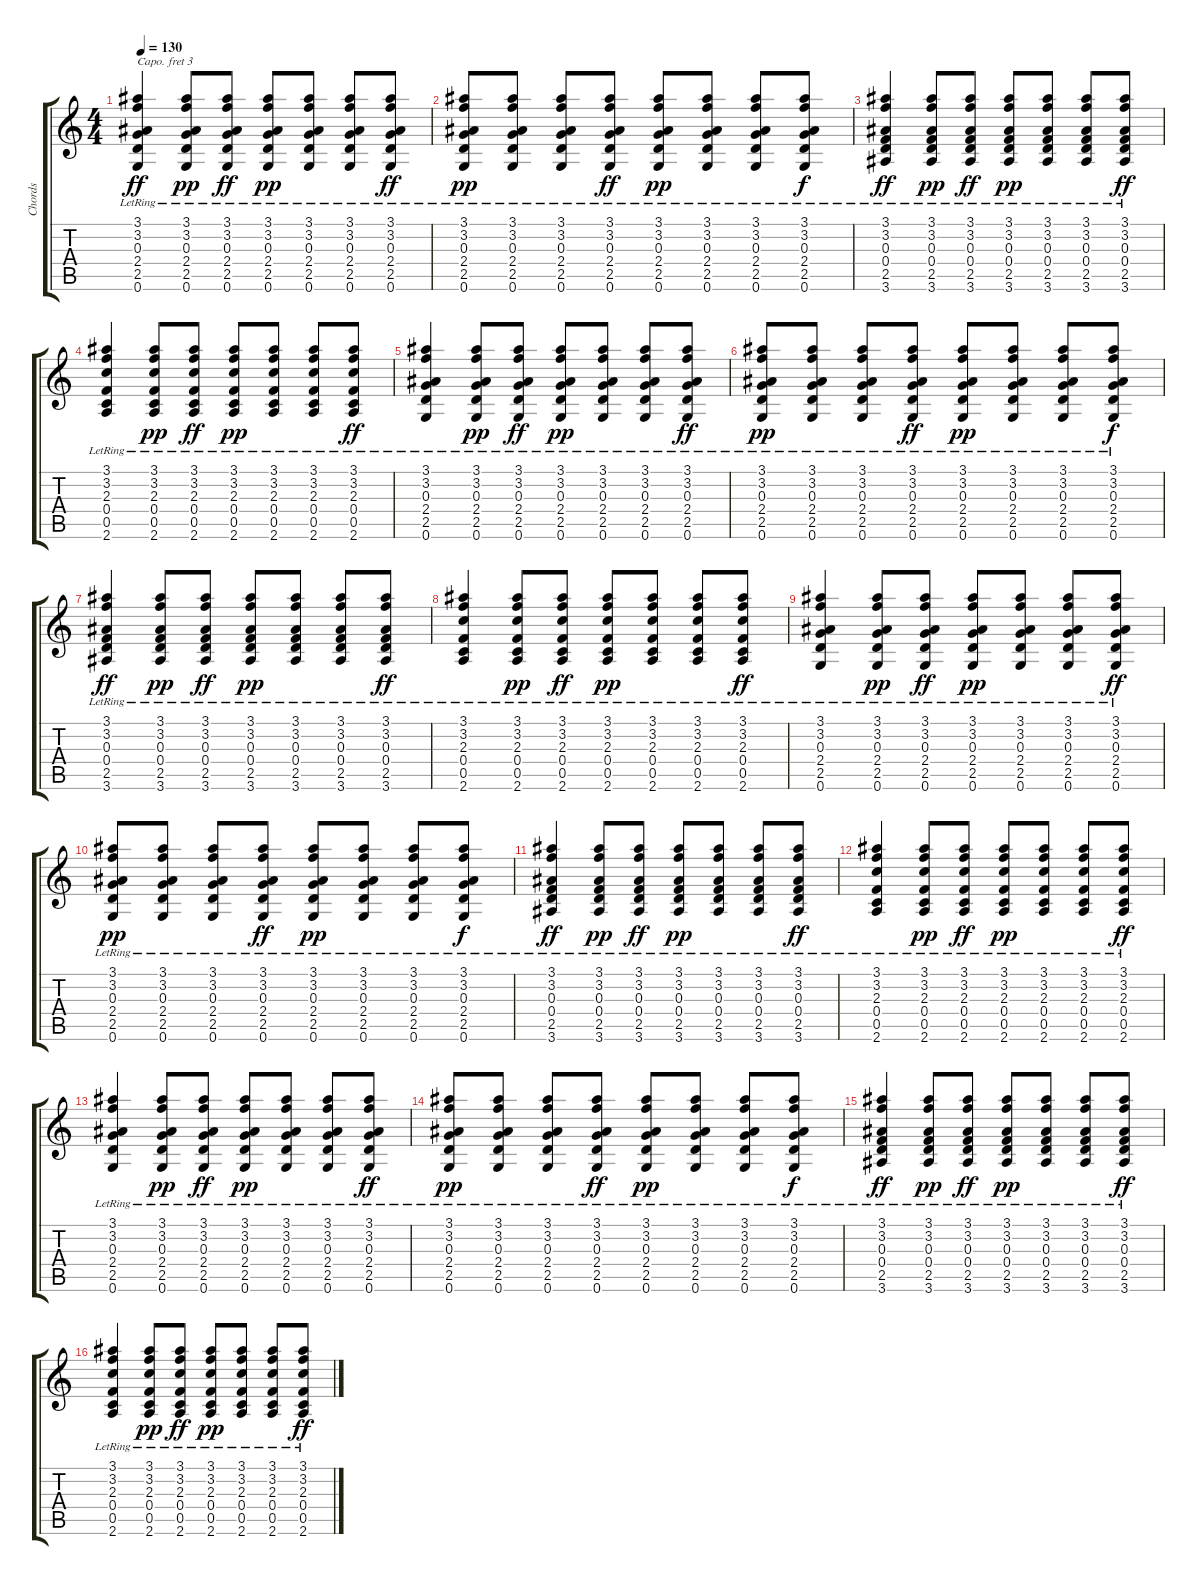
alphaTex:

\track ("Chords" "Chords") {instrument acousticguitarsteel}
\staff {score tabs}
\capo 3
\tuning (E4 B3 G3 D3 A2 E2) {hide}
\ts (4 4)
\tempo 130
\clef g2
\ks c
(3.1{lr} 3.2{lr} 0.3{lr} 2.4{lr} 2.5{lr} 0.6{lr}).4{dy ff} (3.1{lr} 3.2{lr} 0.3{lr} 2.4{lr} 2.5{lr} 0.6{lr}).8{dy pp} (3.1{lr} 3.2{lr} 0.3{lr} 2.4{lr} 2.5{lr} 0.6{lr}).8{dy ff} (3.1{lr} 3.2{lr} 0.3{lr} 2.4{lr} 2.5{lr} 0.6{lr}).8{dy pp} (3.1{lr} 3.2{lr} 0.3{lr} 2.4{lr} 2.5{lr} 0.6{lr}).8 (3.1{lr} 3.2{lr} 0.3{lr} 2.4{lr} 2.5{lr} 0.6{lr}).8 (3.1{lr} 3.2{lr} 0.3{lr} 2.4{lr} 2.5{lr} 0.6{lr}).8{dy ff} |
(3.1{lr} 3.2{lr} 0.3{lr} 2.4{lr} 2.5{lr} 0.6{lr}).8{dy pp} (3.1{lr} 3.2{lr} 0.3{lr} 2.4{lr} 2.5{lr} 0.6{lr}).8 (3.1{lr} 3.2{lr} 0.3{lr} 2.4{lr} 2.5{lr} 0.6{lr}).8 (3.1{lr} 3.2{lr} 0.3{lr} 2.4{lr} 2.5{lr} 0.6{lr}).8{dy ff} (3.1{lr} 3.2{lr} 0.3{lr} 2.4{lr} 2.5{lr} 0.6{lr}).8{dy pp} (3.1{lr} 3.2{lr} 0.3{lr} 2.4{lr} 2.5{lr} 0.6{lr}).8 (3.1{lr} 3.2{lr} 0.3{lr} 2.4{lr} 2.5{lr} 0.6{lr}).8 (3.1{lr} 3.2{lr} 0.3{lr} 2.4{lr} 2.5{lr} 0.6{lr}).8{dy f} |
(3.1{lr} 3.2{lr} 0.3{lr} 0.4{lr} 2.5{lr} 3.6{lr}).4{dy ff} (3.1{lr} 3.2{lr} 0.3{lr} 0.4{lr} 2.5{lr} 3.6{lr}).8{dy pp} (3.1{lr} 3.2{lr} 0.3{lr} 0.4{lr} 2.5{lr} 3.6{lr}).8{dy ff} (3.1{lr} 3.2{lr} 0.3{lr} 0.4{lr} 2.5{lr} 3.6{lr}).8{dy pp} (3.1{lr} 3.2{lr} 0.3{lr} 0.4{lr} 2.5{lr} 3.6{lr}).8 (3.1{lr} 3.2{lr} 0.3{lr} 0.4{lr} 2.5{lr} 3.6{lr}).8 (3.1{lr} 3.2{lr} 0.3{lr} 0.4{lr} 2.5{lr} 3.6{lr}).8{dy ff} |
(3.1{lr} 3.2{lr} 2.3{lr} 0.4{lr} 0.5{lr} 2.6{lr}).4 (3.1{lr} 3.2{lr} 2.3{lr} 0.4{lr} 0.5{lr} 2.6{lr}).8{dy pp} (3.1{lr} 3.2{lr} 2.3{lr} 0.4{lr} 0.5{lr} 2.6{lr}).8{dy ff} (3.1{lr} 3.2{lr} 2.3{lr} 0.4{lr} 0.5{lr} 2.6{lr}).8{dy pp} (3.1{lr} 3.2{lr} 2.3{lr} 0.4{lr} 0.5{lr} 2.6{lr}).8 (3.1{lr} 3.2{lr} 2.3{lr} 0.4{lr} 0.5{lr} 2.6{lr}).8 (3.1{lr} 3.2{lr} 2.3{lr} 0.4{lr} 0.5{lr} 2.6{lr}).8{dy ff} |
(3.1{lr} 3.2{lr} 0.3{lr} 2.4{lr} 2.5{lr} 0.6{lr}).4 (3.1{lr} 3.2{lr} 0.3{lr} 2.4{lr} 2.5{lr} 0.6{lr}).8{dy pp} (3.1{lr} 3.2{lr} 0.3{lr} 2.4{lr} 2.5{lr} 0.6{lr}).8{dy ff} (3.1{lr} 3.2{lr} 0.3{lr} 2.4{lr} 2.5{lr} 0.6{lr}).8{dy pp} (3.1{lr} 3.2{lr} 0.3{lr} 2.4{lr} 2.5{lr} 0.6{lr}).8 (3.1{lr} 3.2{lr} 0.3{lr} 2.4{lr} 2.5{lr} 0.6{lr}).8 (3.1{lr} 3.2{lr} 0.3{lr} 2.4{lr} 2.5{lr} 0.6{lr}).8{dy ff} |
(3.1{lr} 3.2{lr} 0.3{lr} 2.4{lr} 2.5{lr} 0.6{lr}).8{dy pp} (3.1{lr} 3.2{lr} 0.3{lr} 2.4{lr} 2.5{lr} 0.6{lr}).8 (3.1{lr} 3.2{lr} 0.3{lr} 2.4{lr} 2.5{lr} 0.6{lr}).8 (3.1{lr} 3.2{lr} 0.3{lr} 2.4{lr} 2.5{lr} 0.6{lr}).8{dy ff} (3.1{lr} 3.2{lr} 0.3{lr} 2.4{lr} 2.5{lr} 0.6{lr}).8{dy pp} (3.1{lr} 3.2{lr} 0.3{lr} 2.4{lr} 2.5{lr} 0.6{lr}).8 (3.1{lr} 3.2{lr} 0.3{lr} 2.4{lr} 2.5{lr} 0.6{lr}).8 (3.1{lr} 3.2{lr} 0.3{lr} 2.4{lr} 2.5{lr} 0.6{lr}).8{dy f} |
(3.1{lr} 3.2{lr} 0.3{lr} 0.4{lr} 2.5{lr} 3.6{lr}).4{dy ff} (3.1{lr} 3.2{lr} 0.3{lr} 0.4{lr} 2.5{lr} 3.6{lr}).8{dy pp} (3.1{lr} 3.2{lr} 0.3{lr} 0.4{lr} 2.5{lr} 3.6{lr}).8{dy ff} (3.1{lr} 3.2{lr} 0.3{lr} 0.4{lr} 2.5{lr} 3.6{lr}).8{dy pp} (3.1{lr} 3.2{lr} 0.3{lr} 0.4{lr} 2.5{lr} 3.6{lr}).8 (3.1{lr} 3.2{lr} 0.3{lr} 0.4{lr} 2.5{lr} 3.6{lr}).8 (3.1{lr} 3.2{lr} 0.3{lr} 0.4{lr} 2.5{lr} 3.6{lr}).8{dy ff} |
(3.1{lr} 3.2{lr} 2.3{lr} 0.4{lr} 0.5{lr} 2.6{lr}).4 (3.1{lr} 3.2{lr} 2.3{lr} 0.4{lr} 0.5{lr} 2.6{lr}).8{dy pp} (3.1{lr} 3.2{lr} 2.3{lr} 0.4{lr} 0.5{lr} 2.6{lr}).8{dy ff} (3.1{lr} 3.2{lr} 2.3{lr} 0.4{lr} 0.5{lr} 2.6{lr}).8{dy pp} (3.1{lr} 3.2{lr} 2.3{lr} 0.4{lr} 0.5{lr} 2.6{lr}).8 (3.1{lr} 3.2{lr} 2.3{lr} 0.4{lr} 0.5{lr} 2.6{lr}).8 (3.1{lr} 3.2{lr} 2.3{lr} 0.4{lr} 0.5{lr} 2.6{lr}).8{dy ff} |
(3.1{lr} 3.2{lr} 0.3{lr} 2.4{lr} 2.5{lr} 0.6{lr}).4 (3.1{lr} 3.2{lr} 0.3{lr} 2.4{lr} 2.5{lr} 0.6{lr}).8{dy pp} (3.1{lr} 3.2{lr} 0.3{lr} 2.4{lr} 2.5{lr} 0.6{lr}).8{dy ff} (3.1{lr} 3.2{lr} 0.3{lr} 2.4{lr} 2.5{lr} 0.6{lr}).8{dy pp} (3.1{lr} 3.2{lr} 0.3{lr} 2.4{lr} 2.5{lr} 0.6{lr}).8 (3.1{lr} 3.2{lr} 0.3{lr} 2.4{lr} 2.5{lr} 0.6{lr}).8 (3.1{lr} 3.2{lr} 0.3{lr} 2.4{lr} 2.5{lr} 0.6{lr}).8{dy ff} |
(3.1{lr} 3.2{lr} 0.3{lr} 2.4{lr} 2.5{lr} 0.6{lr}).8{dy pp} (3.1{lr} 3.2{lr} 0.3{lr} 2.4{lr} 2.5{lr} 0.6{lr}).8 (3.1{lr} 3.2{lr} 0.3{lr} 2.4{lr} 2.5{lr} 0.6{lr}).8 (3.1{lr} 3.2{lr} 0.3{lr} 2.4{lr} 2.5{lr} 0.6{lr}).8{dy ff} (3.1{lr} 3.2{lr} 0.3{lr} 2.4{lr} 2.5{lr} 0.6{lr}).8{dy pp} (3.1{lr} 3.2{lr} 0.3{lr} 2.4{lr} 2.5{lr} 0.6{lr}).8 (3.1{lr} 3.2{lr} 0.3{lr} 2.4{lr} 2.5{lr} 0.6{lr}).8 (3.1{lr} 3.2{lr} 0.3{lr} 2.4{lr} 2.5{lr} 0.6{lr}).8{dy f} |
(3.1{lr} 3.2{lr} 0.3{lr} 0.4{lr} 2.5{lr} 3.6{lr}).4{dy ff} (3.1{lr} 3.2{lr} 0.3{lr} 0.4{lr} 2.5{lr} 3.6{lr}).8{dy pp} (3.1{lr} 3.2{lr} 0.3{lr} 0.4{lr} 2.5{lr} 3.6{lr}).8{dy ff} (3.1{lr} 3.2{lr} 0.3{lr} 0.4{lr} 2.5{lr} 3.6{lr}).8{dy pp} (3.1{lr} 3.2{lr} 0.3{lr} 0.4{lr} 2.5{lr} 3.6{lr}).8 (3.1{lr} 3.2{lr} 0.3{lr} 0.4{lr} 2.5{lr} 3.6{lr}).8 (3.1{lr} 3.2{lr} 0.3{lr} 0.4{lr} 2.5{lr} 3.6{lr}).8{dy ff} |
(3.1{lr} 3.2{lr} 2.3{lr} 0.4{lr} 0.5{lr} 2.6{lr}).4 (3.1{lr} 3.2{lr} 2.3{lr} 0.4{lr} 0.5{lr} 2.6{lr}).8{dy pp} (3.1{lr} 3.2{lr} 2.3{lr} 0.4{lr} 0.5{lr} 2.6{lr}).8{dy ff} (3.1{lr} 3.2{lr} 2.3{lr} 0.4{lr} 0.5{lr} 2.6{lr}).8{dy pp} (3.1{lr} 3.2{lr} 2.3{lr} 0.4{lr} 0.5{lr} 2.6{lr}).8 (3.1{lr} 3.2{lr} 2.3{lr} 0.4{lr} 0.5{lr} 2.6{lr}).8 (3.1{lr} 3.2{lr} 2.3{lr} 0.4{lr} 0.5{lr} 2.6{lr}).8{dy ff} |
(3.1{lr} 3.2{lr} 0.3{lr} 2.4{lr} 2.5{lr} 0.6{lr}).4 (3.1{lr} 3.2{lr} 0.3{lr} 2.4{lr} 2.5{lr} 0.6{lr}).8{dy pp} (3.1{lr} 3.2{lr} 0.3{lr} 2.4{lr} 2.5{lr} 0.6{lr}).8{dy ff} (3.1{lr} 3.2{lr} 0.3{lr} 2.4{lr} 2.5{lr} 0.6{lr}).8{dy pp} (3.1{lr} 3.2{lr} 0.3{lr} 2.4{lr} 2.5{lr} 0.6{lr}).8 (3.1{lr} 3.2{lr} 0.3{lr} 2.4{lr} 2.5{lr} 0.6{lr}).8 (3.1{lr} 3.2{lr} 0.3{lr} 2.4{lr} 2.5{lr} 0.6{lr}).8{dy ff} |
(3.1{lr} 3.2{lr} 0.3{lr} 2.4{lr} 2.5{lr} 0.6{lr}).8{dy pp} (3.1{lr} 3.2{lr} 0.3{lr} 2.4{lr} 2.5{lr} 0.6{lr}).8 (3.1{lr} 3.2{lr} 0.3{lr} 2.4{lr} 2.5{lr} 0.6{lr}).8 (3.1{lr} 3.2{lr} 0.3{lr} 2.4{lr} 2.5{lr} 0.6{lr}).8{dy ff} (3.1{lr} 3.2{lr} 0.3{lr} 2.4{lr} 2.5{lr} 0.6{lr}).8{dy pp} (3.1{lr} 3.2{lr} 0.3{lr} 2.4{lr} 2.5{lr} 0.6{lr}).8 (3.1{lr} 3.2{lr} 0.3{lr} 2.4{lr} 2.5{lr} 0.6{lr}).8 (3.1{lr} 3.2{lr} 0.3{lr} 2.4{lr} 2.5{lr} 0.6{lr}).8{dy f} |
(3.1{lr} 3.2{lr} 0.3{lr} 0.4{lr} 2.5{lr} 3.6{lr}).4{dy ff} (3.1{lr} 3.2{lr} 0.3{lr} 0.4{lr} 2.5{lr} 3.6{lr}).8{dy pp} (3.1{lr} 3.2{lr} 0.3{lr} 0.4{lr} 2.5{lr} 3.6{lr}).8{dy ff} (3.1{lr} 3.2{lr} 0.3{lr} 0.4{lr} 2.5{lr} 3.6{lr}).8{dy pp} (3.1{lr} 3.2{lr} 0.3{lr} 0.4{lr} 2.5{lr} 3.6{lr}).8 (3.1{lr} 3.2{lr} 0.3{lr} 0.4{lr} 2.5{lr} 3.6{lr}).8 (3.1{lr} 3.2{lr} 0.3{lr} 0.4{lr} 2.5{lr} 3.6{lr}).8{dy ff} |
(3.1{lr} 3.2{lr} 2.3{lr} 0.4{lr} 0.5{lr} 2.6{lr}).4 (3.1{lr} 3.2{lr} 2.3{lr} 0.4{lr} 0.5{lr} 2.6{lr}).8{dy pp} (3.1{lr} 3.2{lr} 2.3{lr} 0.4{lr} 0.5{lr} 2.6{lr}).8{dy ff} (3.1{lr} 3.2{lr} 2.3{lr} 0.4{lr} 0.5{lr} 2.6{lr}).8{dy pp} (3.1{lr} 3.2{lr} 2.3{lr} 0.4{lr} 0.5{lr} 2.6{lr}).8 (3.1{lr} 3.2{lr} 2.3{lr} 0.4{lr} 0.5{lr} 2.6{lr}).8 (3.1{lr} 3.2{lr} 2.3{lr} 0.4{lr} 0.5{lr} 2.6{lr}).8{dy ff}
